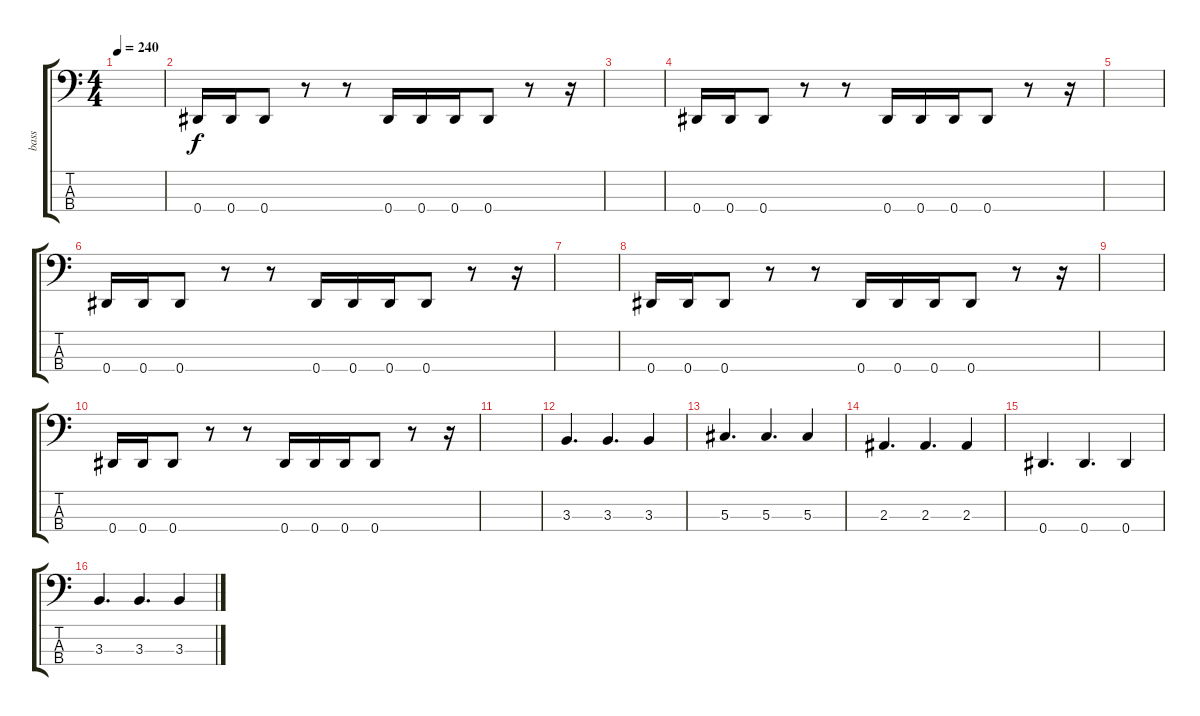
\track ("bass" "bass") {instrument electricbassfinger}
\staff {score tabs}
\tuning (Gb2 Db2 Ab1 Eb1) {hide}
\ts (4 4)
\tempo 240
\clef f4
\ks c
|
0.4.16 0.4.16 0.4.8 r.8 r.8 0.4.16 0.4.16 0.4.16 0.4.8 r.8 r.16 |
|
0.4.16 0.4.16 0.4.8 r.8 r.8 0.4.16 0.4.16 0.4.16 0.4.8 r.8 r.16 |
|
0.4.16 0.4.16 0.4.8 r.8 r.8 0.4.16 0.4.16 0.4.16 0.4.8 r.8 r.16 |
|
0.4.16 0.4.16 0.4.8 r.8 r.8 0.4.16 0.4.16 0.4.16 0.4.8 r.8 r.16 |
|
0.4.16 0.4.16 0.4.8 r.8 r.8 0.4.16 0.4.16 0.4.16 0.4.8 r.8 r.16 |
|
3.3.4{d} 3.3.4{d} 3.3.4 |
5.3.4{d} 5.3.4{d} 5.3.4 |
2.3.4{d} 2.3.4{d} 2.3.4 |
0.4.4{d} 0.4.4{d} 0.4.4 |
3.3.4{d} 3.3.4{d} 3.3.4
